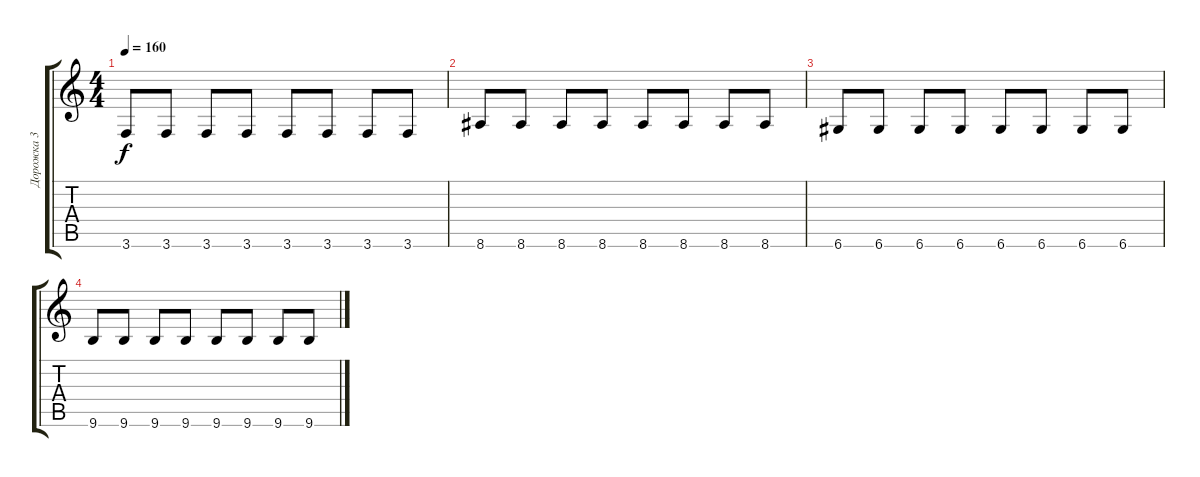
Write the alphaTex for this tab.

\track ("Дорожка 3" "Дорожка 3") {instrument electricbasspick}
\staff {score tabs}
\tuning (E4 B3 G3 D3 A2 D2) {hide}
\ts (4 4)
\tempo 160
\clef g2
\ks c
3.6.8{dy f} 3.6.8 3.6.8 3.6.8 3.6.8 3.6.8 3.6.8 3.6.8 |
8.6.8 8.6.8 8.6.8 8.6.8 8.6.8 8.6.8 8.6.8 8.6.8 |
6.6.8 6.6.8 6.6.8 6.6.8 6.6.8 6.6.8 6.6.8 6.6.8 |
9.6.8 9.6.8 9.6.8 9.6.8 9.6.8 9.6.8 9.6.8 9.6.8
